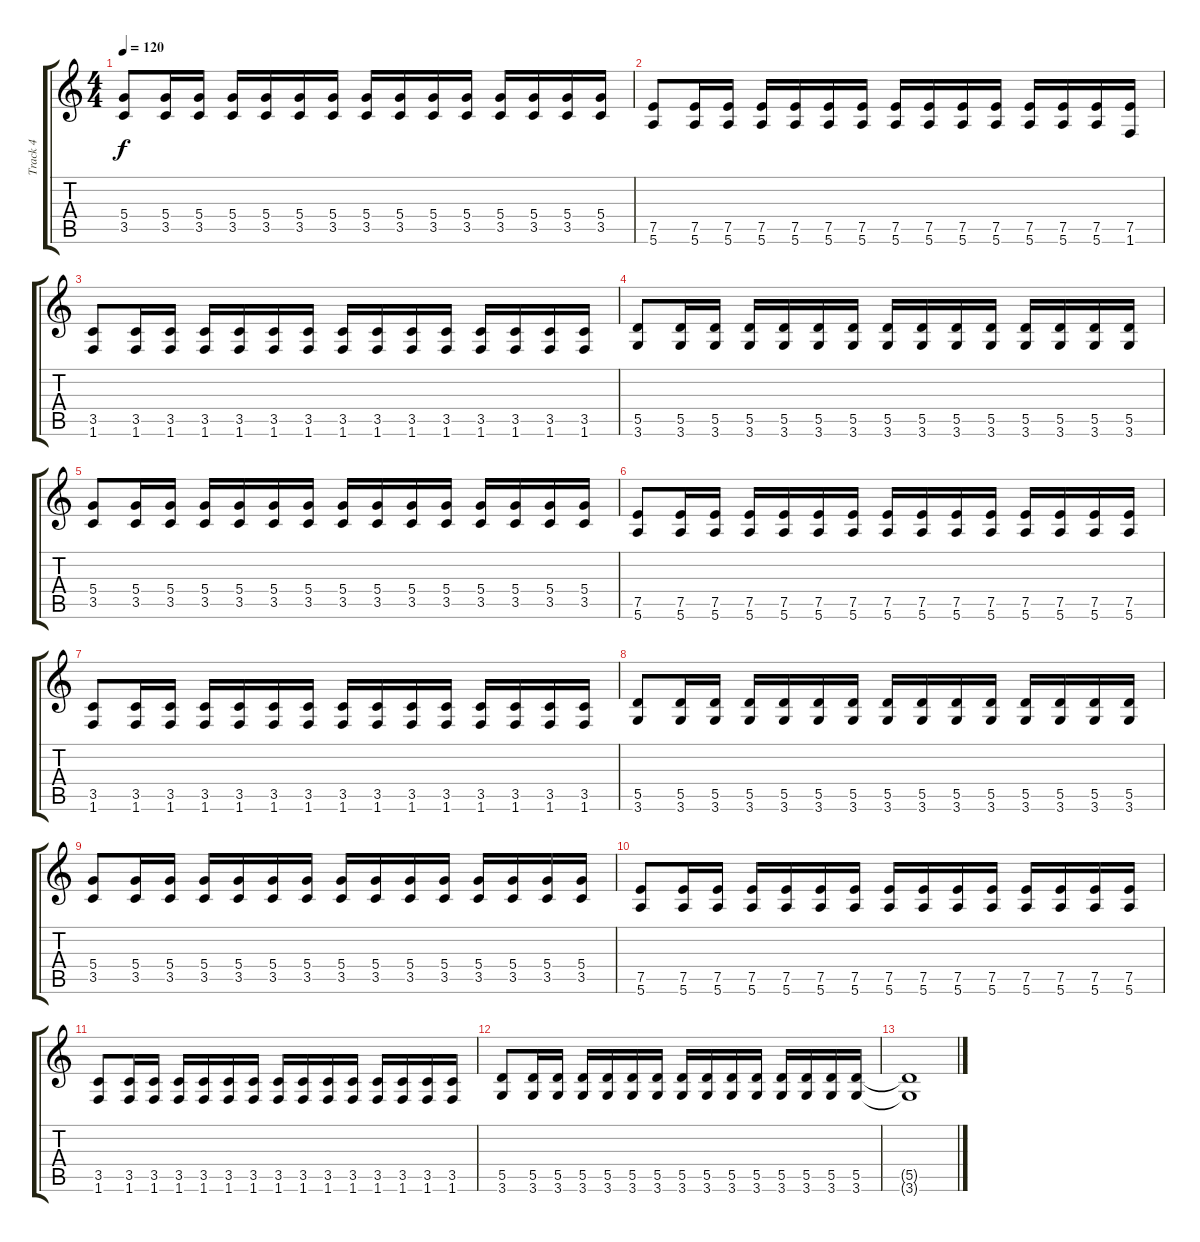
\track ("Track 4" "Track 4") {instrument overdrivenguitar}
\staff {score tabs}
\tuning (E4 B3 G3 D3 A2 E2) {hide}
\ts (4 4)
\tempo 120
\clef g2
\ks c
(5.4 3.5).8{dy f} (5.4 3.5).16 (5.4 3.5).16 (5.4 3.5).16 (5.4 3.5).16 (5.4 3.5).16 (5.4 3.5).16 (5.4 3.5).16 (5.4 3.5).16 (5.4 3.5).16 (5.4 3.5).16 (5.4 3.5).16 (5.4 3.5).16 (5.4 3.5).16 (5.4 3.5).16 |
(7.5 5.6).8 (7.5 5.6).16 (7.5 5.6).16 (7.5 5.6).16 (7.5 5.6).16 (7.5 5.6).16 (7.5 5.6).16 (7.5 5.6).16 (7.5 5.6).16 (7.5 5.6).16 (7.5 5.6).16 (7.5 5.6).16 (7.5 5.6).16 (7.5 5.6).16 (7.5 1.6).16 |
(3.5 1.6).8 (3.5 1.6).16 (3.5 1.6).16 (3.5 1.6).16 (3.5 1.6).16 (3.5 1.6).16 (3.5 1.6).16 (3.5 1.6).16 (3.5 1.6).16 (3.5 1.6).16 (3.5 1.6).16 (3.5 1.6).16 (3.5 1.6).16 (3.5 1.6).16 (3.5 1.6).16 |
(5.5 3.6).8 (5.5 3.6).16 (5.5 3.6).16 (5.5 3.6).16 (5.5 3.6).16 (5.5 3.6).16 (5.5 3.6).16 (5.5 3.6).16 (5.5 3.6).16 (5.5 3.6).16 (5.5 3.6).16 (5.5 3.6).16 (5.5 3.6).16 (5.5 3.6).16 (5.5 3.6).16 |
(5.4 3.5).8 (5.4 3.5).16 (5.4 3.5).16 (5.4 3.5).16 (5.4 3.5).16 (5.4 3.5).16 (5.4 3.5).16 (5.4 3.5).16 (5.4 3.5).16 (5.4 3.5).16 (5.4 3.5).16 (5.4 3.5).16 (5.4 3.5).16 (5.4 3.5).16 (5.4 3.5).16 |
(7.5 5.6).8 (7.5 5.6).16 (7.5 5.6).16 (7.5 5.6).16 (7.5 5.6).16 (7.5 5.6).16 (7.5 5.6).16 (7.5 5.6).16 (7.5 5.6).16 (7.5 5.6).16 (7.5 5.6).16 (7.5 5.6).16 (7.5 5.6).16 (7.5 5.6).16 (7.5 5.6).16 |
(3.5 1.6).8 (3.5 1.6).16 (3.5 1.6).16 (3.5 1.6).16 (3.5 1.6).16 (3.5 1.6).16 (3.5 1.6).16 (3.5 1.6).16 (3.5 1.6).16 (3.5 1.6).16 (3.5 1.6).16 (3.5 1.6).16 (3.5 1.6).16 (3.5 1.6).16 (3.5 1.6).16 |
(5.5 3.6).8 (5.5 3.6).16 (5.5 3.6).16 (5.5 3.6).16 (5.5 3.6).16 (5.5 3.6).16 (5.5 3.6).16 (5.5 3.6).16 (5.5 3.6).16 (5.5 3.6).16 (5.5 3.6).16 (5.5 3.6).16 (5.5 3.6).16 (5.5 3.6).16 (5.5 3.6).16 |
(5.4 3.5).8 (5.4 3.5).16 (5.4 3.5).16 (5.4 3.5).16 (5.4 3.5).16 (5.4 3.5).16 (5.4 3.5).16 (5.4 3.5).16 (5.4 3.5).16 (5.4 3.5).16 (5.4 3.5).16 (5.4 3.5).16 (5.4 3.5).16 (5.4 3.5).16 (5.4 3.5).16 |
(7.5 5.6).8 (7.5 5.6).16 (7.5 5.6).16 (7.5 5.6).16 (7.5 5.6).16 (7.5 5.6).16 (7.5 5.6).16 (7.5 5.6).16 (7.5 5.6).16 (7.5 5.6).16 (7.5 5.6).16 (7.5 5.6).16 (7.5 5.6).16 (7.5 5.6).16 (7.5 5.6).16 |
(3.5 1.6).8 (3.5 1.6).16 (3.5 1.6).16 (3.5 1.6).16 (3.5 1.6).16 (3.5 1.6).16 (3.5 1.6).16 (3.5 1.6).16 (3.5 1.6).16 (3.5 1.6).16 (3.5 1.6).16 (3.5 1.6).16 (3.5 1.6).16 (3.5 1.6).16 (3.5 1.6).16 |
(5.5 3.6).8 (5.5 3.6).16 (5.5 3.6).16 (5.5 3.6).16 (5.5 3.6).16 (5.5 3.6).16 (5.5 3.6).16 (5.5 3.6).16 (5.5 3.6).16 (5.5 3.6).16 (5.5 3.6).16 (5.5 3.6).16 (5.5 3.6).16 (5.5 3.6).16 (5.5 3.6).16 |
(5.5{t} 3.6{t}).1
